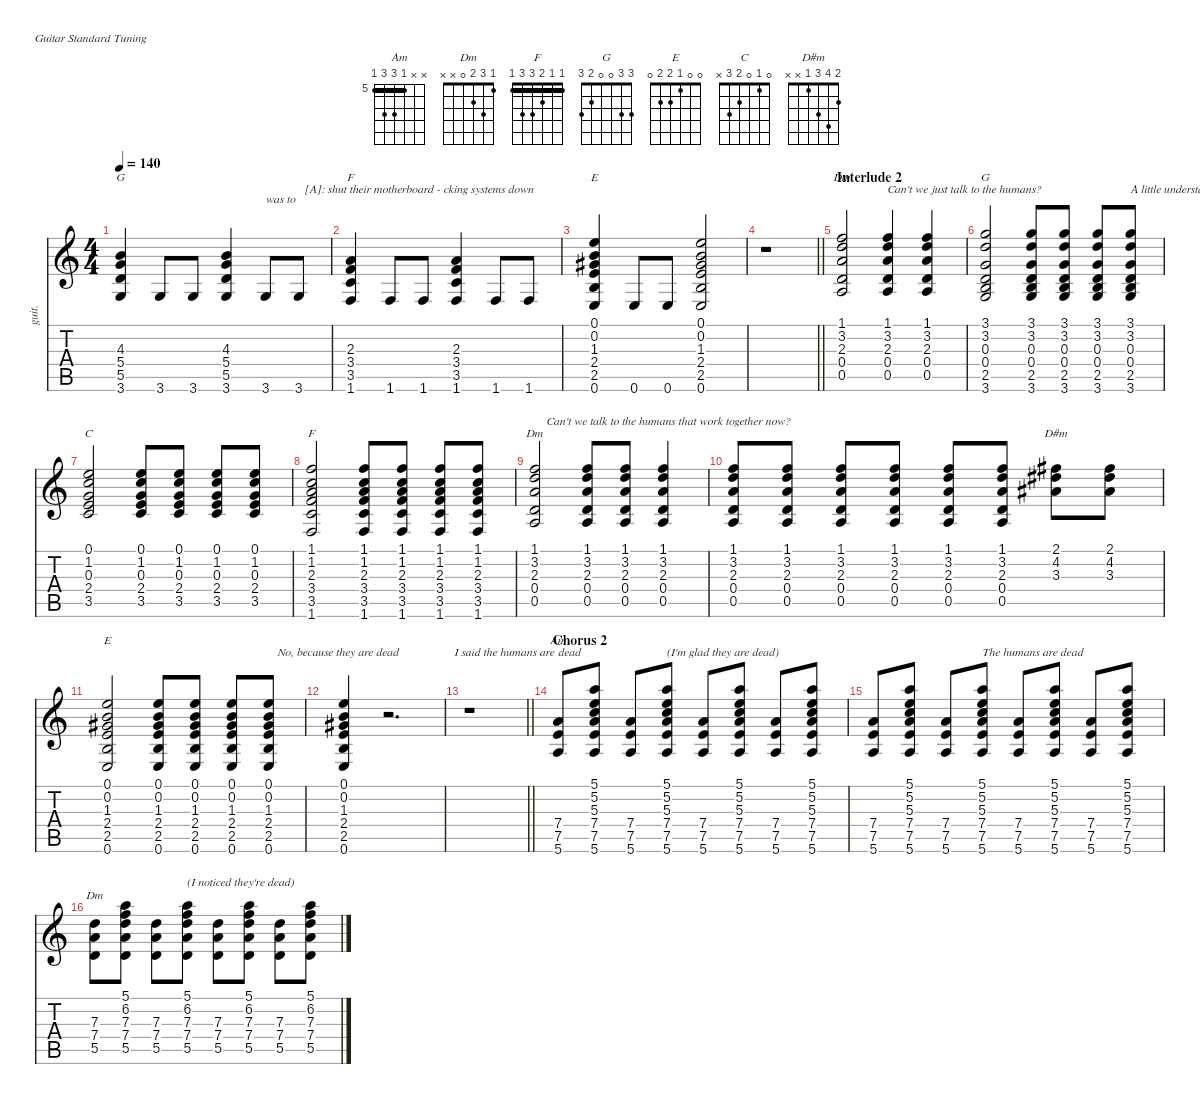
\defaultSystemsLayout 4
\hideDynamics
\bracketExtendMode nobrackets
\otherSystemsTrackNameOrientation horizontal
\track ("Guitar1,2" "guit.") {defaultSystemsLayout 4 instrument acousticguitarnylon}
\staff {score tabs}
\tuning (E4 B3 G3 D3 A2 E2)
\chord ("Am" x x 5 7 7 5) {firstfret 5 showfingering false barre 5}
\chord ("Dm" x 6 7 7 5 x) {firstfret 5 showfingering false}
\chord ("F" x x 2 3 3 1) {showfingering false}
\chord ("G" x x 4 5 5 3) {showfingering false}
\chord ("E" 0 0 1 2 2 0) {showfingering false}
\chord ("Dm" 1 3 2 0 x x) {showfingering false}
\chord ("G" 3 3 0 0 2 3) {showfingering false}
\chord ("C" 0 1 0 2 3 x) {showfingering false}
\chord ("F" 1 1 2 3 3 1) {showfingering false barre (1 1)}
\chord ("D#m" 2 4 3 1 x x) {showfingering false}
\ts (4 4)
\tempo 140
\clef g2
\ks aminor
(4.3 5.4 5.5 3.6).4{ch "G" dy f beam Up} 3.6.8{beam Up} 3.6.8{beam Up} (4.3 5.4 5.5 3.6).4{beam Up} 3.6.8{txt "             [A]: shut their motherboard - cking systems down\nwas to " beam Up} 3.6.8{beam Up} |
(2.3 3.4 3.5 1.6).4{ch "F" beam Up} 1.6.8{beam Up} 1.6.8{beam Up} (2.3 3.4 3.5 1.6).4{beam Up} 1.6.8{beam Up} 1.6.8{beam Up} |
(0.1 0.2 1.3{acc #} 2.4 2.5 0.6).4{ch "E" beam Up} 0.6.8{dy mf beam Up} 0.6.8{beam Up} (0.1 0.2 1.3{acc #} 2.4 2.5 0.6).2{dy f beam Up} |
\barLineRight lightlight
r.1{beam Down} |
\section ("" "Interlude 2")
(1.1 3.2 2.3 0.4 0.5).2{ch "Dm" beam Up} (1.1 3.2 2.3 0.4 0.5).4{txt "Can't we just talk to the humans?" beam Up} (0.5 0.4 2.3 3.2 1.1).4{beam Up} |
(3.1 3.2 0.3 0.4 2.5 3.6).2{ch "G" beam Up} (3.1 3.2 0.3 0.4 2.5 3.6).8{beam Up} (3.6 2.5 0.4 0.3 3.2 3.1).8{beam Up} (3.6 2.5 0.4 0.3 3.2 3.1).8{beam Up} (3.6 2.5 0.4 0.3 3.2 3.1).8{txt "A little understanding could make things better" beam Up} |
(0.1 1.2 0.3 2.4 3.5).2{ch "C" beam Up} (0.1 1.2 0.3 2.4 3.5).8{beam Up} (3.5 2.4 0.3 1.2 0.1).8{beam Up} (3.5 2.4 0.1 1.2 0.3).8{beam Up} (3.5 2.4 0.1 1.2 0.3).8{beam Up} |
(1.1 1.2 2.3 3.4 3.5 1.6).2{ch "F" beam Up} (1.1 1.2 2.3 3.4 3.5 1.6).8{beam Up} (1.6 3.5 3.4 2.3 1.2 1.1).8{beam Up} (1.6 3.5 3.4 2.3 1.2 1.1).8{beam Up} (1.6 3.5 3.4 2.3 1.2 1.1).8{beam Up} |
(1.1 3.2 2.3 0.4 0.5).2{ch "Dm" txt "    Can't we talk to the humans that work together now?" beam Up} (1.1 3.2 0.4 0.5 2.3).8{beam Up} (0.5 0.4 2.3 3.2 1.1).8{beam Up} (0.5 0.4 2.3 3.2 1.1).4{beam Up} |
(1.1 3.2 2.3 0.4 0.5).8{beam Up} (1.1 3.2 2.3 0.4 0.5).8{beam Up} (1.1 3.2 2.3 0.4 0.5).8{beam Up} (1.1 3.2 2.3 0.4 0.5).8{beam Up} (1.1 3.2 2.3 0.4 0.5).8{beam Up} (0.5 0.4 2.3 3.2 1.1).8{beam Up} (2.1{acc #} 4.2{acc #} 3.3{acc #}).8{ch "D#m" beam Down} (2.1{acc #} 4.2{acc #} 3.3{acc #}).8{beam Down} |
(0.1 0.2 1.3{acc #} 2.4 2.5 0.6).2{ch "E" dy mf beam Up} (0.1 0.2 1.3{acc #} 2.4 2.5 0.6).8{beam Up} (0.1 0.2 1.3{acc #} 2.4 2.5 0.6).8{beam Up} (0.1 0.2 1.3{acc #} 2.4 2.5 0.6).8{beam Up} (0.1 0.2 1.3{acc #} 2.4 2.5 0.6).8{txt "\n   No, because they are dead" beam Up} |
(0.6 2.5 2.4 1.3{acc #} 0.2 0.1).4{beam Up} r.2{d txt "\n                      I said the humans are" beam Up} |
\barLineRight lightlight
r.1{beam Down} |
\section ("" "Chorus 2")
(7.4 7.5 5.6).8{ch "Am" txt "\ndead " dy f beam Up} (5.1 5.2 5.3 7.4 7.5 5.6).8{beam Up} (7.4 7.5 5.6).8{beam Up} (5.1 5.2 5.3 7.4 7.5 5.6).8{txt "(I'm glad they are dead)" beam Up} (7.4 7.5 5.6).8{beam Up} (5.1 5.2 5.3 7.4 7.5 5.6).8{beam Up} (7.4 7.5 5.6).8{beam Up} (5.1 5.2 5.3 7.4 7.5 5.6).8{beam Up} |
(7.4 7.5 5.6).8{beam Up} (5.1 5.2 5.3 7.4 7.5 5.6).8{beam Up} (7.4 7.5 5.6).8{beam Up} (5.1 5.2 5.3 7.4 7.5 5.6).8{txt "\nThe humans are dead " beam Up} (7.4 7.5 5.6).8{beam Up} (5.1 5.2 5.3 7.4 7.5 5.6).8{beam Up} (7.4 7.5 5.6).8{beam Up} (5.1 5.2 5.3 7.4 7.5 5.6).8{beam Up} |
(7.3 7.4 5.5).8{ch "Dm" beam Down} (5.1 6.2 7.3 7.4 5.5).8{beam Down} (7.3 7.4 5.5).8{beam Down} (5.1 6.2 7.3 7.4 5.5).8{txt "(I noticed they're dead)" beam Down} (7.3 7.4 5.5).8{beam Down} (5.1 6.2 7.3 7.4 5.5).8{beam Down} (7.3 7.4 5.5).8{beam Down} (5.1 6.2 7.3 7.4 5.5).8{beam Down}
